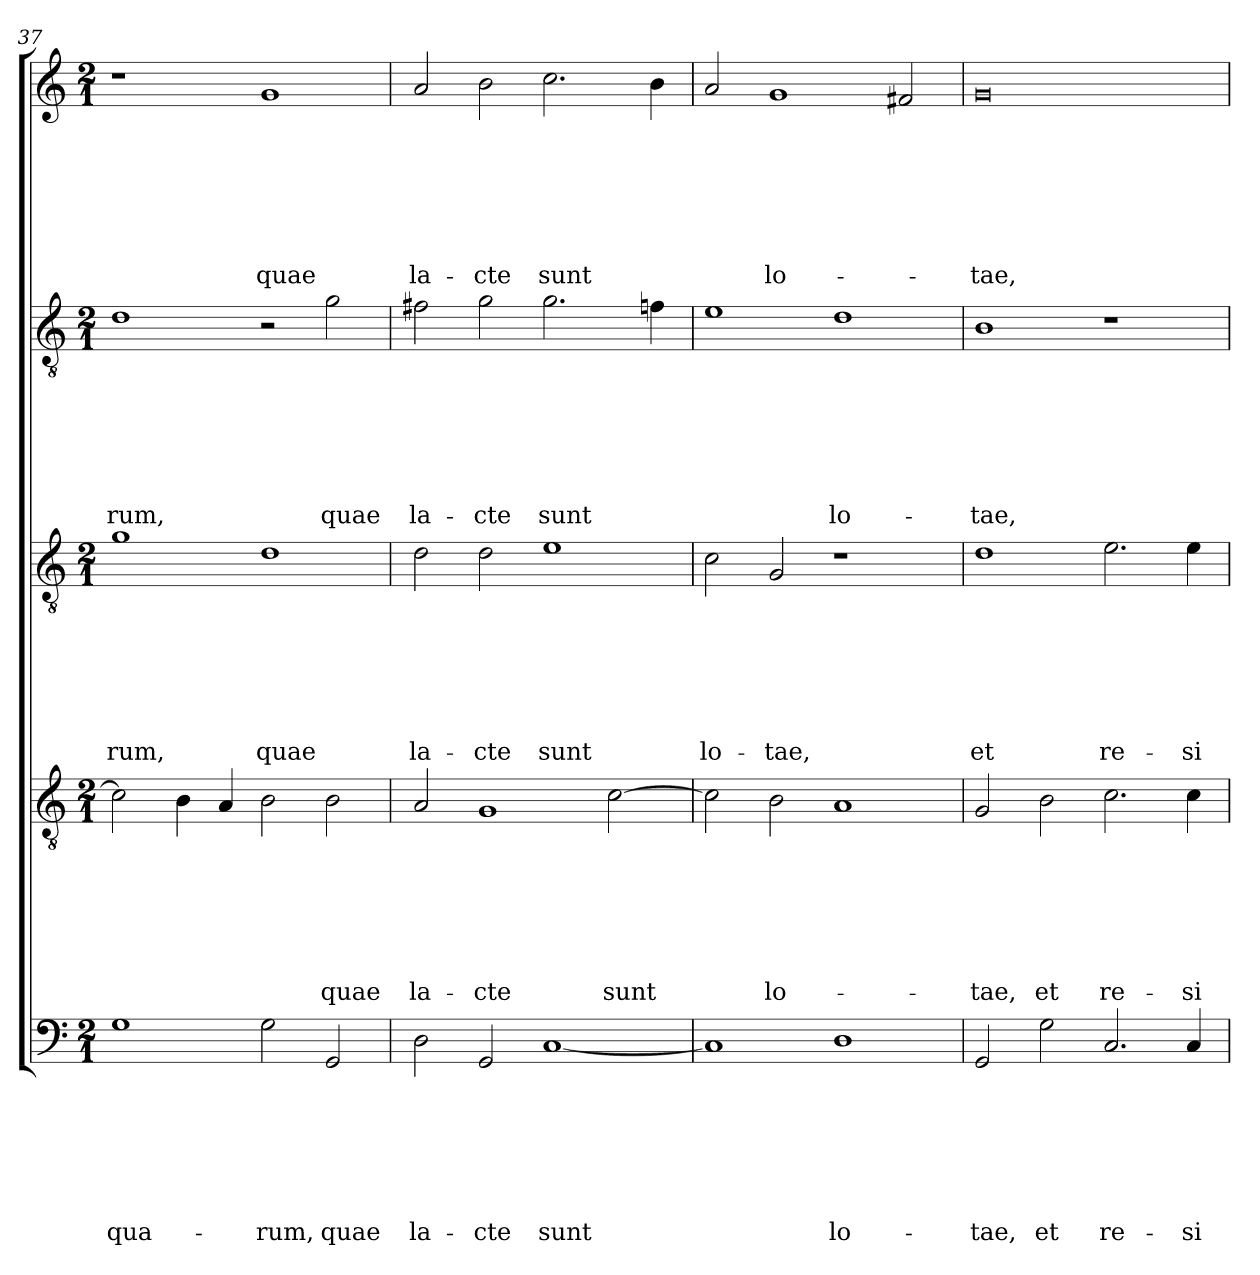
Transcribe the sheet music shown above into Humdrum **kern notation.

**kern	**text	**text	**text	**text	**text	**text	**text	**kern	**text	**text	**text	**text	**text	**text	**text	**kern	**text	**text	**text	**text	**text	**text	**text	**kern	**text	**text	**text	**text	**text	**text	**text	**kern	**text	**text	**text	**text	**text	**text	**text
*part5	*part5	*part5	*part5	*part5	*part5	*part5	*part5	*part4	*part4	*part4	*part4	*part4	*part4	*part4	*part4	*part3	*part3	*part3	*part3	*part3	*part3	*part3	*part3	*part2	*part2	*part2	*part2	*part2	*part2	*part2	*part2	*part1	*part1	*part1	*part1	*part1	*part1	*part1	*part1
*staff5	*staff5	*staff5	*staff5	*staff5	*staff5	*staff5	*staff5	*staff4	*staff4	*staff4	*staff4	*staff4	*staff4	*staff4	*staff4	*staff3	*staff3	*staff3	*staff3	*staff3	*staff3	*staff3	*staff3	*staff2	*staff2	*staff2	*staff2	*staff2	*staff2	*staff2	*staff2	*staff1	*staff1	*staff1	*staff1	*staff1	*staff1	*staff1	*staff1
*clefF4	*	*	*	*	*	*	*	*clefGv2	*	*	*	*	*	*	*	*clefGv2	*	*	*	*	*	*	*	*clefGv2	*	*	*	*	*	*	*	*clefG2	*	*	*	*	*	*	*
*k[]	*	*	*	*	*	*	*	*k[]	*	*	*	*	*	*	*	*k[]	*	*	*	*	*	*	*	*k[]	*	*	*	*	*	*	*	*k[]	*	*	*	*	*	*	*
*C:	*	*	*	*	*	*	*	*C:	*	*	*	*	*	*	*	*C:	*	*	*	*	*	*	*	*C:	*	*	*	*	*	*	*	*C:	*	*	*	*	*	*	*
*M2/1	*	*	*	*	*	*	*	*M2/1	*	*	*	*	*	*	*	*M2/1	*	*	*	*	*	*	*	*M2/1	*	*	*	*	*	*	*	*M2/1	*	*	*	*	*	*	*
=37	=37	=37	=37	=37	=37	=37	=37	=37	=37	=37	=37	=37	=37	=37	=37	=37	=37	=37	=37	=37	=37	=37	=37	=37	=37	=37	=37	=37	=37	=37	=37	=37	=37	=37	=37	=37	=37	=37	=37
!	!	!	!	!	!	!	!LO:LY:b	!	!	!	!	!	!	!	!	!	!	!	!	!	!	!	!LO:LY:b	!	!	!	!	!	!	!	!LO:LY:b	!	!	!	!	!	!	!	!
1G	.	.	.	.	.	.	-qua-	2c\]	.	.	.	.	.	.	.	1g	.	.	.	.	.	.	-rum,	1d	.	.	.	.	.	.	-rum,	1r	.	.	.	.	.	.	.
.	.	.	.	.	.	.	.	4B\	.	.	.	.	.	.	.	.	.	.	.	.	.	.	.	.	.	.	.	.	.	.	.	.	.	.	.	.	.	.	.
.	.	.	.	.	.	.	.	4A/	.	.	.	.	.	.	.	.	.	.	.	.	.	.	.	.	.	.	.	.	.	.	.	.	.	.	.	.	.	.	.
!	!	!	!	!	!	!	!LO:LY:b	!	!	!	!	!	!	!	!	!	!	!	!	!	!	!	!LO:LY:b	!	!	!	!	!	!	!	!	!	!	!	!	!	!	!	!LO:LY:b
2G\	.	.	.	.	.	.	-rum,	2B\	.	.	.	.	.	.	.	1d	.	.	.	.	.	.	quae	2r	.	.	.	.	.	.	.	1g	.	.	.	.	.	.	quae
!	!	!	!	!	!	!	!LO:LY:b	!	!	!	!	!	!	!	!LO:LY:b	!	!	!	!	!	!	!	!	!	!	!	!	!	!	!	!LO:LY:b	!	!	!	!	!	!	!	!
2GG/	.	.	.	.	.	.	quae	2B\	.	.	.	.	.	.	quae	.	.	.	.	.	.	.	.	2g\	.	.	.	.	.	.	quae	.	.	.	.	.	.	.	.
!!LO:LB:g=z
=38	=38	=38	=38	=38	=38	=38	=38	=38	=38	=38	=38	=38	=38	=38	=38	=38	=38	=38	=38	=38	=38	=38	=38	=38	=38	=38	=38	=38	=38	=38	=38	=38	=38	=38	=38	=38	=38	=38	=38
!	!	!	!	!	!	!	!LO:LY:b	!	!	!	!	!	!	!	!LO:LY:b	!	!	!	!	!	!	!	!LO:LY:b	!	!	!	!	!	!	!	!LO:LY:b	!	!	!	!	!	!	!	!LO:LY:b
2D\	.	.	.	.	.	.	la-	2A/	.	.	.	.	.	.	la-	2d\	.	.	.	.	.	.	la-	2f#X\	.	.	.	.	.	.	la-	2a/	.	.	.	.	.	.	la-
!	!	!	!	!	!	!	!LO:LY:b	!	!	!	!	!	!	!	!LO:LY:b	!	!	!	!	!	!	!	!LO:LY:b	!	!	!	!	!	!	!	!LO:LY:b	!	!	!	!	!	!	!	!LO:LY:b
2GG/	.	.	.	.	.	.	-cte	1G	.	.	.	.	.	.	-cte	2d\	.	.	.	.	.	.	-cte	2g\	.	.	.	.	.	.	-cte	2b\	.	.	.	.	.	.	-cte
!	!	!	!	!	!	!	!LO:LY:b	!	!	!	!	!	!	!	!	!	!	!	!	!	!	!	!LO:LY:b	!	!	!	!	!	!	!	!LO:LY:b	!	!	!	!	!	!	!	!LO:LY:b
[1C	.	.	.	.	.	.	sunt	.	.	.	.	.	.	.	.	1e	.	.	.	.	.	.	sunt	2.g\	.	.	.	.	.	.	sunt	2.cc\	.	.	.	.	.	.	sunt
!	!	!	!	!	!	!	!	!	!	!	!	!	!	!	!LO:LY:b	!	!	!	!	!	!	!	!	!	!	!	!	!	!	!	!	!	!	!	!	!	!	!	!
.	.	.	.	.	.	.	.	[2c\	.	.	.	.	.	.	sunt	.	.	.	.	.	.	.	.	.	.	.	.	.	.	.	.	.	.	.	.	.	.	.	.
.	.	.	.	.	.	.	.	.	.	.	.	.	.	.	.	.	.	.	.	.	.	.	.	4f\	.	.	.	.	.	.	.	4b\	.	.	.	.	.	.	.
=39	=39	=39	=39	=39	=39	=39	=39	=39	=39	=39	=39	=39	=39	=39	=39	=39	=39	=39	=39	=39	=39	=39	=39	=39	=39	=39	=39	=39	=39	=39	=39	=39	=39	=39	=39	=39	=39	=39	=39
!	!	!	!	!	!	!	!	!	!	!	!	!	!	!	!	!	!	!	!	!	!	!	!LO:LY:b	!	!	!	!	!	!	!	!	!	!	!	!	!	!	!	!
1C]	.	.	.	.	.	.	.	2c\]	.	.	.	.	.	.	.	2c\	.	.	.	.	.	.	lo-	1e	.	.	.	.	.	.	.	2a/	.	.	.	.	.	.	.
!	!	!	!	!	!	!	!	!	!	!	!	!	!	!	!LO:LY:b	!	!	!	!	!	!	!	!LO:LY:b	!	!	!	!	!	!	!	!	!	!	!	!	!	!	!	!LO:LY:b
.	.	.	.	.	.	.	.	2B\	.	.	.	.	.	.	lo-	2G/	.	.	.	.	.	.	-tae,	.	.	.	.	.	.	.	.	1g	.	.	.	.	.	.	lo-
!	!	!	!	!	!	!	!LO:LY:b	!	!	!	!	!	!	!	!	!	!	!	!	!	!	!	!	!	!	!	!	!	!	!	!LO:LY:b	!	!	!	!	!	!	!	!
1D	.	.	.	.	.	.	lo-	1A	.	.	.	.	.	.	.	1r	.	.	.	.	.	.	.	1d	.	.	.	.	.	.	lo-	.	.	.	.	.	.	.	.
.	.	.	.	.	.	.	.	.	.	.	.	.	.	.	.	.	.	.	.	.	.	.	.	.	.	.	.	.	.	.	.	2f#X/	.	.	.	.	.	.	.
=40	=40	=40	=40	=40	=40	=40	=40	=40	=40	=40	=40	=40	=40	=40	=40	=40	=40	=40	=40	=40	=40	=40	=40	=40	=40	=40	=40	=40	=40	=40	=40	=40	=40	=40	=40	=40	=40	=40	=40
!	!	!	!	!	!	!	!LO:LY:b	!	!	!	!	!	!	!	!LO:LY:b	!	!	!	!	!	!	!	!LO:LY:b	!	!	!	!	!	!	!	!LO:LY:b	!	!	!	!	!	!	!	!LO:LY:b
2GG/	.	.	.	.	.	.	-tae,	2G/	.	.	.	.	.	.	-tae,	1d	.	.	.	.	.	.	et	1B	.	.	.	.	.	.	-tae,	0g	.	.	.	.	.	.	-tae,
!	!	!	!	!	!	!	!LO:LY:b	!	!	!	!	!	!	!	!LO:LY:b	!	!	!	!	!	!	!	!	!	!	!	!	!	!	!	!	!	!	!	!	!	!	!	!
2G\	.	.	.	.	.	.	et	2B\	.	.	.	.	.	.	et	.	.	.	.	.	.	.	.	.	.	.	.	.	.	.	.	.	.	.	.	.	.	.	.
!	!	!	!	!	!	!	!LO:LY:b	!	!	!	!	!	!	!	!LO:LY:b	!	!	!	!	!	!	!	!LO:LY:b	!	!	!	!	!	!	!	!	!	!	!	!	!	!	!	!
2.C/	.	.	.	.	.	.	re-	2.c\	.	.	.	.	.	.	re-	2.e\	.	.	.	.	.	.	re-	1r	.	.	.	.	.	.	.	.	.	.	.	.	.	.	.
!	!	!	!	!	!	!	!LO:LY:b	!	!	!	!	!	!	!	!LO:LY:b	!	!	!	!	!	!	!	!LO:LY:b	!	!	!	!	!	!	!	!	!	!	!	!	!	!	!	!
4C/	.	.	.	.	.	.	-si-	4c\	.	.	.	.	.	.	-si-	4e\	.	.	.	.	.	.	-si-	.	.	.	.	.	.	.	.	.	.	.	.	.	.	.	.
=	=	=	=	=	=	=	=	=	=	=	=	=	=	=	=	=	=	=	=	=	=	=	=	=	=	=	=	=	=	=	=	=	=	=	=	=	=	=	=
*-	*-	*-	*-	*-	*-	*-	*-	*-	*-	*-	*-	*-	*-	*-	*-	*-	*-	*-	*-	*-	*-	*-	*-	*-	*-	*-	*-	*-	*-	*-	*-	*-	*-	*-	*-	*-	*-	*-	*-
